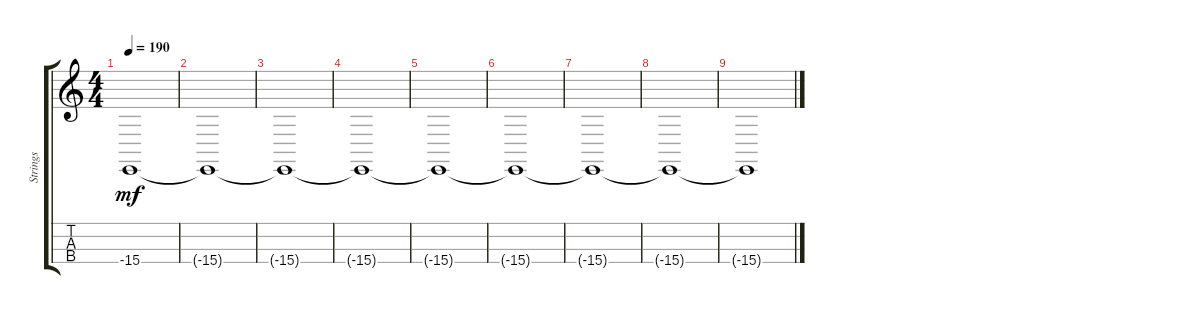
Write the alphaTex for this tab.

\track ("Strings" "Strings") {instrument stringensemble2}
\staff {score tabs}
\tuning (E5 A4 D4 G3) {hide}
\ts (4 4)
\tempo 190
\clef g2
\ks aminor
-15.4{t}.1{dy mf} |
-15.4{t}.1 |
-15.4{t}.1 |
-15.4{t}.1 |
-15.4{t}.1 |
-15.4{t}.1 |
-15.4{t}.1 |
-15.4{t}.1 |
-15.4{t}.1
